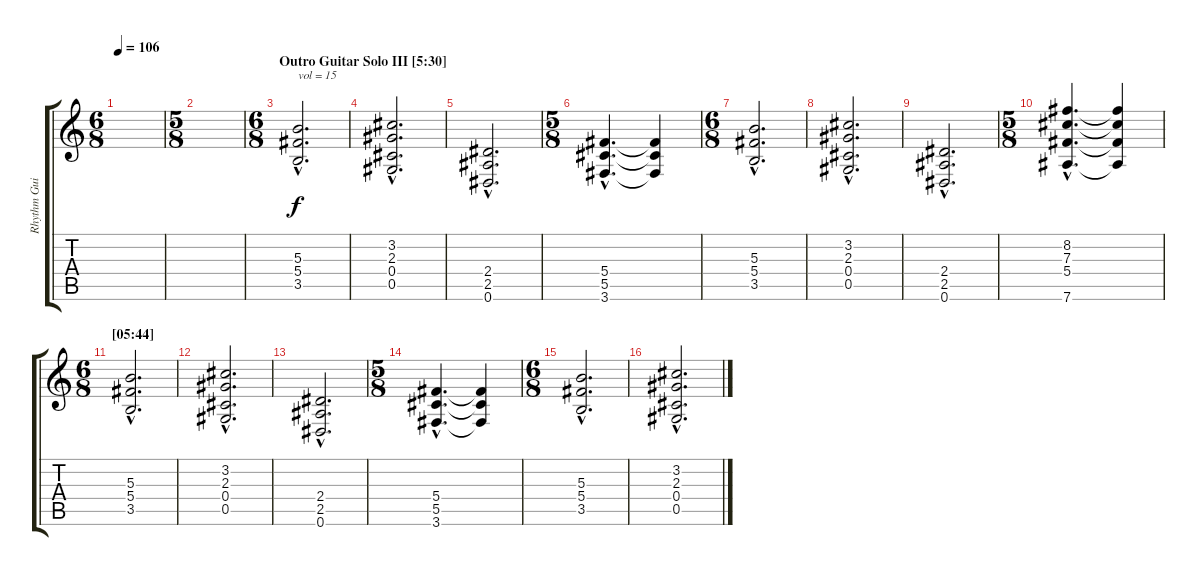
\track ("Rhythm Guitar" "Rhythm Gui") {instrument distortionguitar}
\staff {score tabs}
\tuning (Eb4 Bb3 Gb3 Db3 Ab2 Eb2) {hide}
\ts (6 8)
\tempo 106
\clef g2
\ks c
|
\ts (5 8)
|
\ts (6 8)
\section ("" "Outro Guitar Solo III [5:30]")
(5.3{hac} 5.4{hac} 3.5{hac}).2{d txt "vol = 15" volume 15} |
(3.2{hac} 2.3{hac} 0.4{hac} 0.5{hac}).2{d} |
(2.4{hac} 2.5{hac} 0.6{hac}).2{d} |
\ts (5 8)
(5.4{hac} 5.5{hac} 3.6{hac}).4{d} (5.4{t} 5.5{t} 3.6{t}).4 |
\ts (6 8)
(5.3{hac} 5.4{hac} 3.5{hac}).2{d} |
(3.2{hac} 2.3{hac} 0.4{hac} 0.5{hac}).2{d} |
(2.4{hac} 2.5{hac} 0.6{hac}).2{d} |
\ts (5 8)
(8.2{hac} 7.3{hac} 5.4{hac} 7.6{hac}).4{d} (8.2{t} 7.3{t} 5.4{t} 7.6{t}).4 |
\ts (6 8)
\section ("" "[05:44]")
(5.3{hac} 5.4{hac} 3.5{hac}).2{d} |
(3.2{hac} 2.3{hac} 0.4{hac} 0.5{hac}).2{d} |
(2.4{hac} 2.5{hac} 0.6{hac}).2{d} |
\ts (5 8)
(5.4{hac} 5.5{hac} 3.6{hac}).4{d} (5.4{t} 5.5{t} 3.6{t}).4 |
\ts (6 8)
(5.3{hac} 5.4{hac} 3.5{hac}).2{d} |
(3.2{hac} 2.3{hac} 0.4{hac} 0.5{hac}).2{d}
